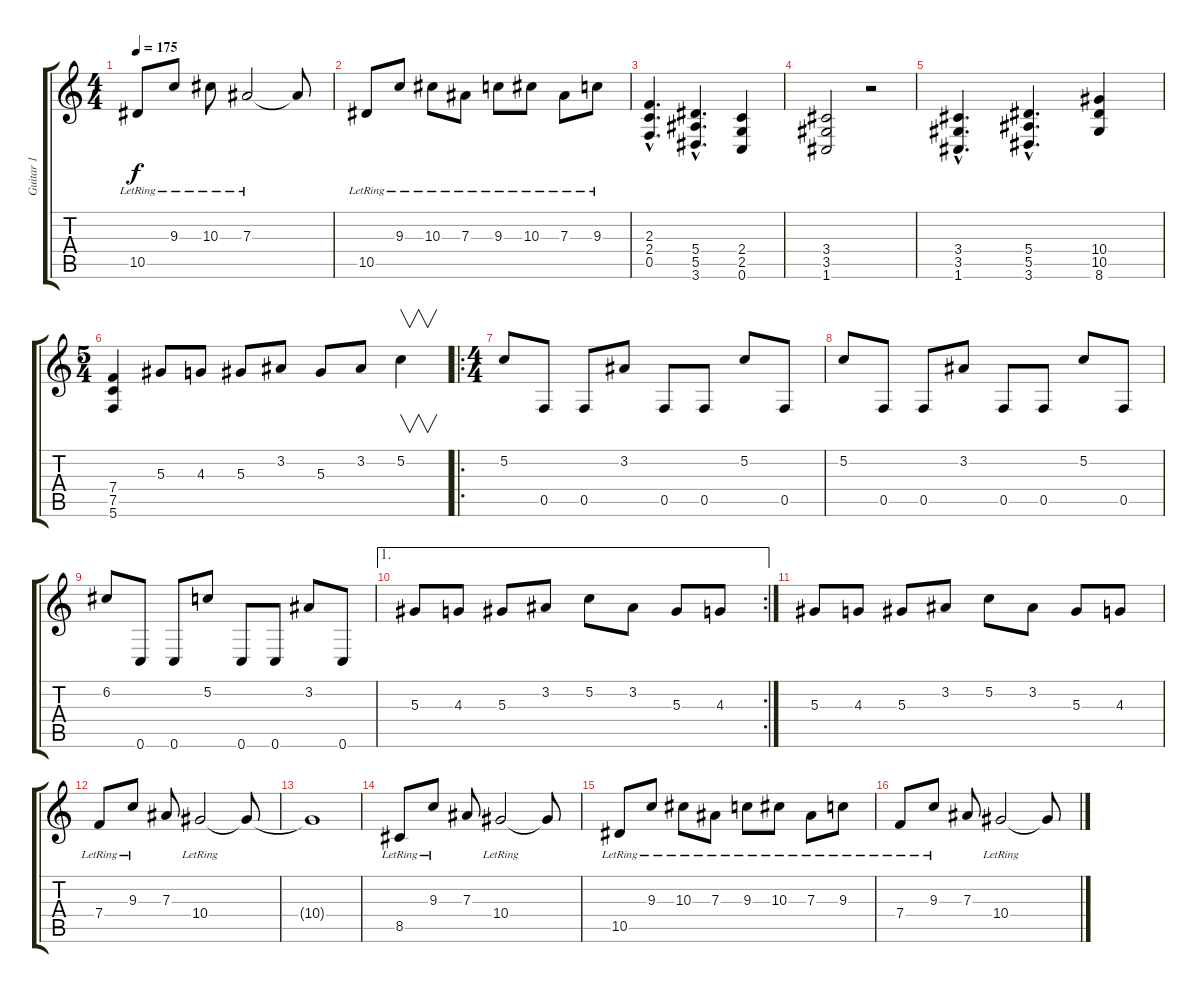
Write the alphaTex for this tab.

\track ("Guitar 1" "Guitar 1") {instrument distortionguitar}
\staff {score tabs}
\tuning (C4 G3 Eb3 Bb2 F2 C2) {hide}
\ts (4 4)
\tempo 175
\clef g2
\ks c
10.5{lr}.8{dy f} 9.3{lr}.8 10.3{lr}.8 7.3{lr}.2 7.3{t}.8 |
10.5{lr}.8 9.3{lr}.8 10.3{lr}.8 7.3{lr}.8 9.3{lr}.8 10.3{lr}.8 7.3{lr}.8 9.3{lr}.8 |
(2.3{hac} 2.4{hac} 0.5{hac}).4{d instrument distortionguitar} (5.4{hac} 5.5{hac} 3.6{hac}).4{d} (2.4 2.5 0.6).4 |
(3.4 3.5 1.6).2 r.2 |
(3.4{hac} 3.5{hac} 1.6{hac}).4{d} (5.4{hac} 5.5{hac} 3.6{hac}).4{d} (10.4 10.5 8.6).4 |
\ts (5 4)
(7.4 7.5 5.6).4 5.3.8 4.3.8 5.3.8 3.2.8 5.3.8 3.2.8 5.2.4{v} |
\ro
\ts (4 4)
5.2.8 0.5.8 0.5.8 3.2.8 0.5.8 0.5.8 5.2.8 0.5.8 |
5.2.8 0.5.8 0.5.8 3.2.8 0.5.8 0.5.8 5.2.8 0.5.8 |
6.2.8 0.6.8 0.6.8 5.2.8 0.6.8 0.6.8 3.2.8 0.6.8 |
\ae 1
\rc 2
5.3.8 4.3.8 5.3.8 3.2.8 5.2.8 3.2.8 5.3.8 4.3.8 |
5.3.8 4.3.8 5.3.8 3.2.8 5.2.8 3.2.8 5.3.8 4.3.8 |
7.4{lr}.8{instrument electricguitarmuted} 9.3{lr}.8 7.3.8 10.4{lr}.2 10.4{t}.8 |
10.4{t}.1 |
8.5{lr}.8 9.3{lr}.8 7.3.8 10.4{lr}.2 10.4{t}.8 |
10.5{lr}.8 9.3{lr}.8 10.3{lr}.8 7.3{lr}.8 9.3{lr}.8 10.3{lr}.8 7.3{lr}.8 9.3{lr}.8 |
7.4{lr}.8{instrument electricguitarmuted} 9.3{lr}.8 7.3.8 10.4{lr}.2 10.4{t}.8
